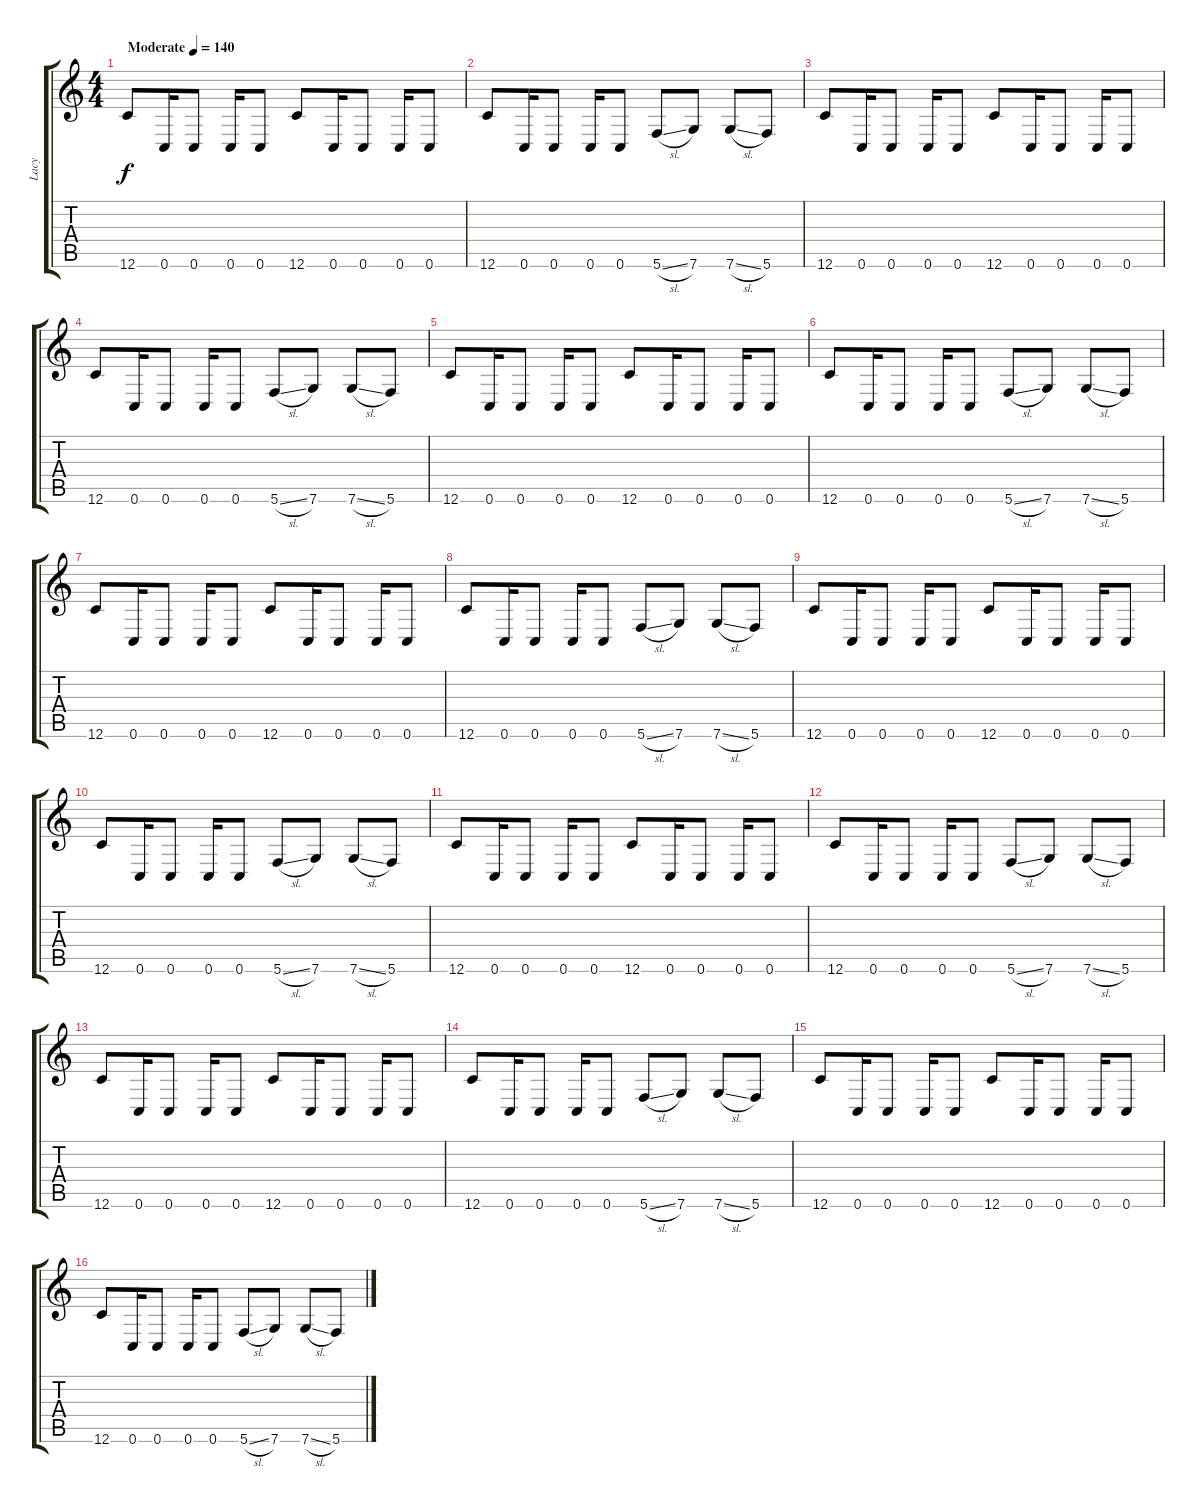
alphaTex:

\track ("Lacy" "Lacy") {instrument distortionguitar}
\staff {score tabs}
\tuning (C4 G3 Eb3 Bb2 F2 C2) {hide}
\ts (4 4)
\tempo (140 "Moderate")
\clef g2
\ks c
12.6.8{dy f instrument distortionguitar} 0.6.16 0.6.8 0.6.16 0.6.8 12.6.8 0.6.16 0.6.8 0.6.16 0.6.8 |
12.6.8 0.6.16 0.6.8 0.6.16 0.6.8 5.6{sl}.8 7.6.8 7.6{sl}.8 5.6.8 |
12.6.8 0.6.16 0.6.8 0.6.16 0.6.8 12.6.8 0.6.16 0.6.8 0.6.16 0.6.8 |
12.6.8 0.6.16 0.6.8 0.6.16 0.6.8 5.6{sl}.8 7.6.8 7.6{sl}.8 5.6.8 |
12.6.8 0.6.16 0.6.8 0.6.16 0.6.8 12.6.8 0.6.16 0.6.8 0.6.16 0.6.8 |
12.6.8 0.6.16 0.6.8 0.6.16 0.6.8 5.6{sl}.8 7.6.8 7.6{sl}.8 5.6.8 |
12.6.8 0.6.16 0.6.8 0.6.16 0.6.8 12.6.8 0.6.16 0.6.8 0.6.16 0.6.8 |
12.6.8 0.6.16 0.6.8 0.6.16 0.6.8 5.6{sl}.8 7.6.8 7.6{sl}.8 5.6.8 |
12.6.8 0.6.16 0.6.8 0.6.16 0.6.8 12.6.8 0.6.16 0.6.8 0.6.16 0.6.8 |
12.6.8 0.6.16 0.6.8 0.6.16 0.6.8 5.6{sl}.8 7.6.8 7.6{sl}.8 5.6.8 |
12.6.8 0.6.16 0.6.8 0.6.16 0.6.8 12.6.8 0.6.16 0.6.8 0.6.16 0.6.8 |
12.6.8 0.6.16 0.6.8 0.6.16 0.6.8 5.6{sl}.8 7.6.8 7.6{sl}.8 5.6.8 |
12.6.8 0.6.16 0.6.8 0.6.16 0.6.8 12.6.8 0.6.16 0.6.8 0.6.16 0.6.8 |
12.6.8 0.6.16 0.6.8 0.6.16 0.6.8 5.6{sl}.8 7.6.8 7.6{sl}.8 5.6.8 |
12.6.8 0.6.16 0.6.8 0.6.16 0.6.8 12.6.8 0.6.16 0.6.8 0.6.16 0.6.8 |
12.6.8 0.6.16 0.6.8 0.6.16 0.6.8 5.6{sl}.8 7.6.8 7.6{sl}.8 5.6.8
